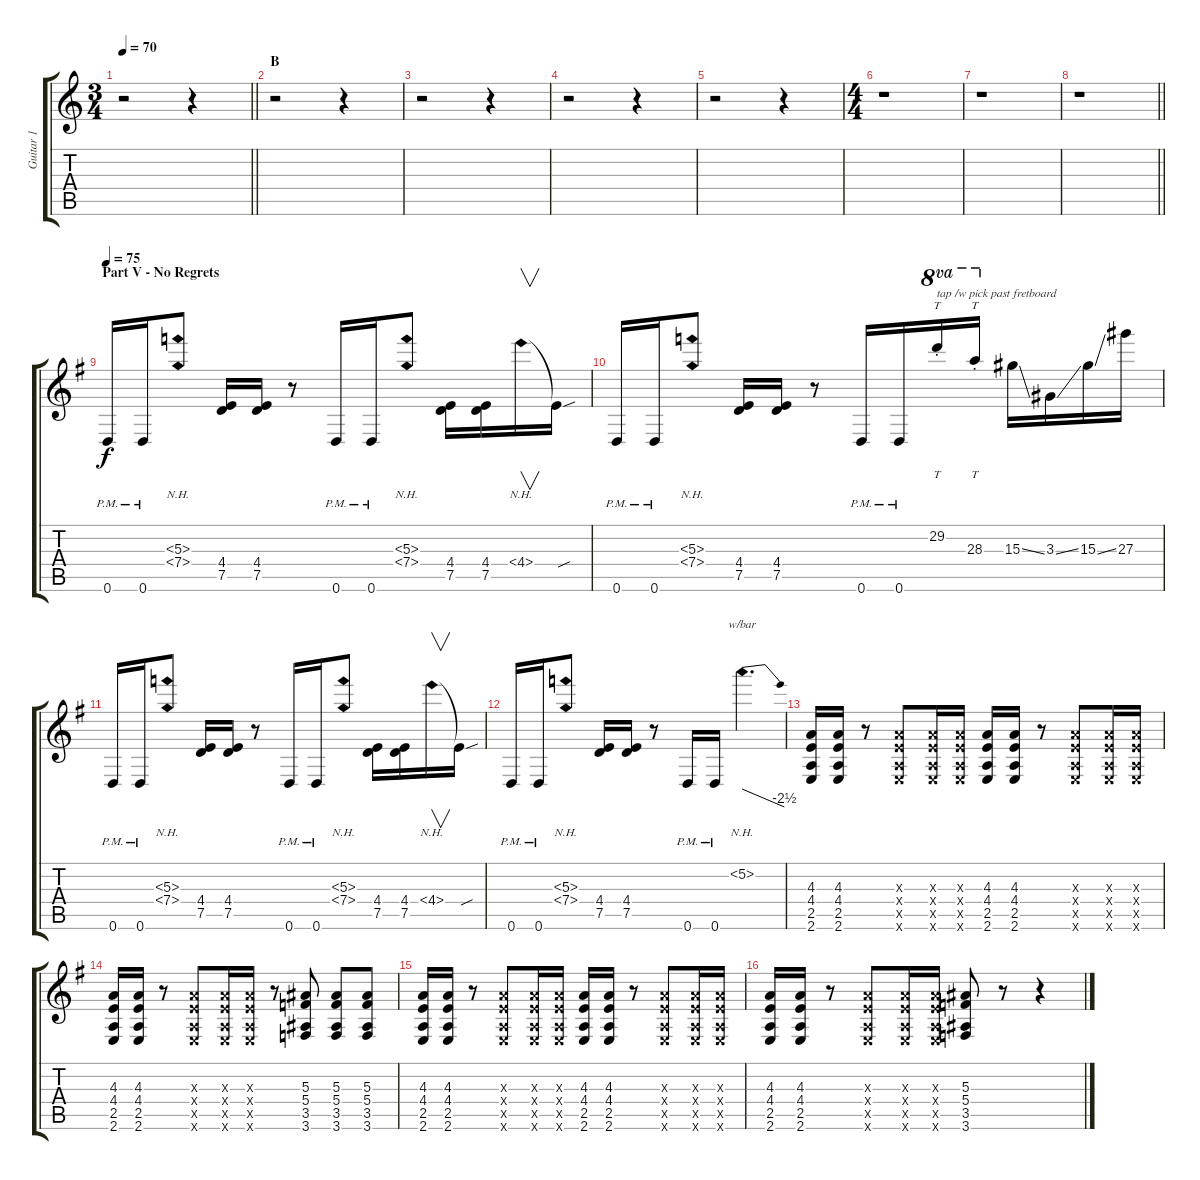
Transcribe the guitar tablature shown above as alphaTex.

\track ("Guitar 1" "Guitar 1") {instrument distortionguitar}
\staff {score tabs}
\tuning (D4 A3 F3 C3 G2 D2) {hide}
\ts (3 4)
\tempo 70
\clef g2
\barLineRight lightlight
\ks aminor
r.2{dy f} r.4 |
\section ("" "B")
r.2 r.4 |
r.2 r.4 |
r.2 r.4 |
r.2 r.4 |
\ts (4 4)
r.1 |
r.1 |
\barLineRight lightlight
r.1 |
\section ("" "Part V - No Regrets")
\tempo 75
\ks eminor
0.6{pm}.16 0.6{pm}.16 (5.3{nh} 7.4{nh}).8 (4.4 7.5).16 (4.4 7.5).16 r.8 0.6{pm}.16 0.6{pm}.16 (5.3{nh} 7.4{nh}).8 (4.4 7.5).16 (4.4 7.5).16 4.4{nh}.16{v} 4.4{sou t}.16 |
0.6{pm}.16 0.6{pm}.16 (5.3{nh} 7.4{nh}).8 (4.4 7.5).16 (4.4 7.5).16 r.8 0.6{pm}.16 0.6{pm}.16 29.2{st}.16{tt ot 8va txt "tap /w pick past fretboard"} 28.3{st}.16{tt ot 8va} 15.3{ss}.16 3.3{ss}.16 15.3{ss}.16 27.3.16 |
0.6{pm}.16 0.6{pm}.16 (5.3{nh} 7.4{nh}).8 (4.4 7.5).16 (4.4 7.5).16 r.8 0.6{pm}.16 0.6{pm}.16 (5.3{nh} 7.4{nh}).8 (4.4 7.5).16 (4.4 7.5).16 4.4{nh}.16{v} 4.4{sou t}.16 |
0.6{pm}.16 0.6{pm}.16 (5.3{nh} 7.4{nh}).8 (4.4 7.5).16 (4.4 7.5).16 r.8 0.6{pm}.16 0.6{pm}.16 5.2{nh}.4{d tbe (dive default 0 0 60 -10)} |
(4.3 4.4 2.5 2.6).16 (4.3 4.4 2.5 2.6).16 r.8 (4.3{x} 4.4{x} 2.5{x} 2.6{x}).8 (4.3{x} 4.4{x} 2.5{x} 2.6{x}).16 (4.3{x} 4.4{x} 2.5{x} 2.6{x}).16 (4.3 4.4 2.5 2.6).16 (4.3 4.4 2.5 2.6).16 r.8 (4.3{x} 4.4{x} 2.5{x} 2.6{x}).8 (4.3{x} 4.4{x} 2.5{x} 2.6{x}).16 (4.3{x} 4.4{x} 2.5{x} 2.6{x}).16 |
(4.3 4.4 2.5 2.6).16 (4.3 4.4 2.5 2.6).16 r.8 (4.3{x} 4.4{x} 2.5{x} 2.6{x}).8 (4.3{x} 4.4{x} 2.5{x} 2.6{x}).16 (4.3{x} 4.4{x} 2.5{x} 2.6{x}).16 r.8 (5.3 5.4 3.5 3.6).8 (5.3 5.4 3.5 3.6).8 (5.3 5.4 3.5 3.6).8 |
(4.3 4.4 2.5 2.6).16 (4.3 4.4 2.5 2.6).16 r.8 (4.3{x} 4.4{x} 2.5{x} 2.6{x}).8 (4.3{x} 4.4{x} 2.5{x} 2.6{x}).16 (4.3{x} 4.4{x} 2.5{x} 2.6{x}).16 (4.3 4.4 2.5 2.6).16 (4.3 4.4 2.5 2.6).16 r.8 (4.3{x} 4.4{x} 2.5{x} 2.6{x}).8 (4.3{x} 4.4{x} 2.5{x} 2.6{x}).16 (4.3{x} 4.4{x} 2.5{x} 2.6{x}).16 |
(4.3 4.4 2.5 2.6).16 (4.3 4.4 2.5 2.6).16 r.8 (4.3{x} 4.4{x} 2.5{x} 2.6{x}).8 (4.3{x} 4.4{x} 2.5{x} 2.6{x}).16 (4.3{x} 4.4{x} 2.5{x} 2.6{x}).16 (5.3 5.4 3.5 3.6).8 r.8 r.4
